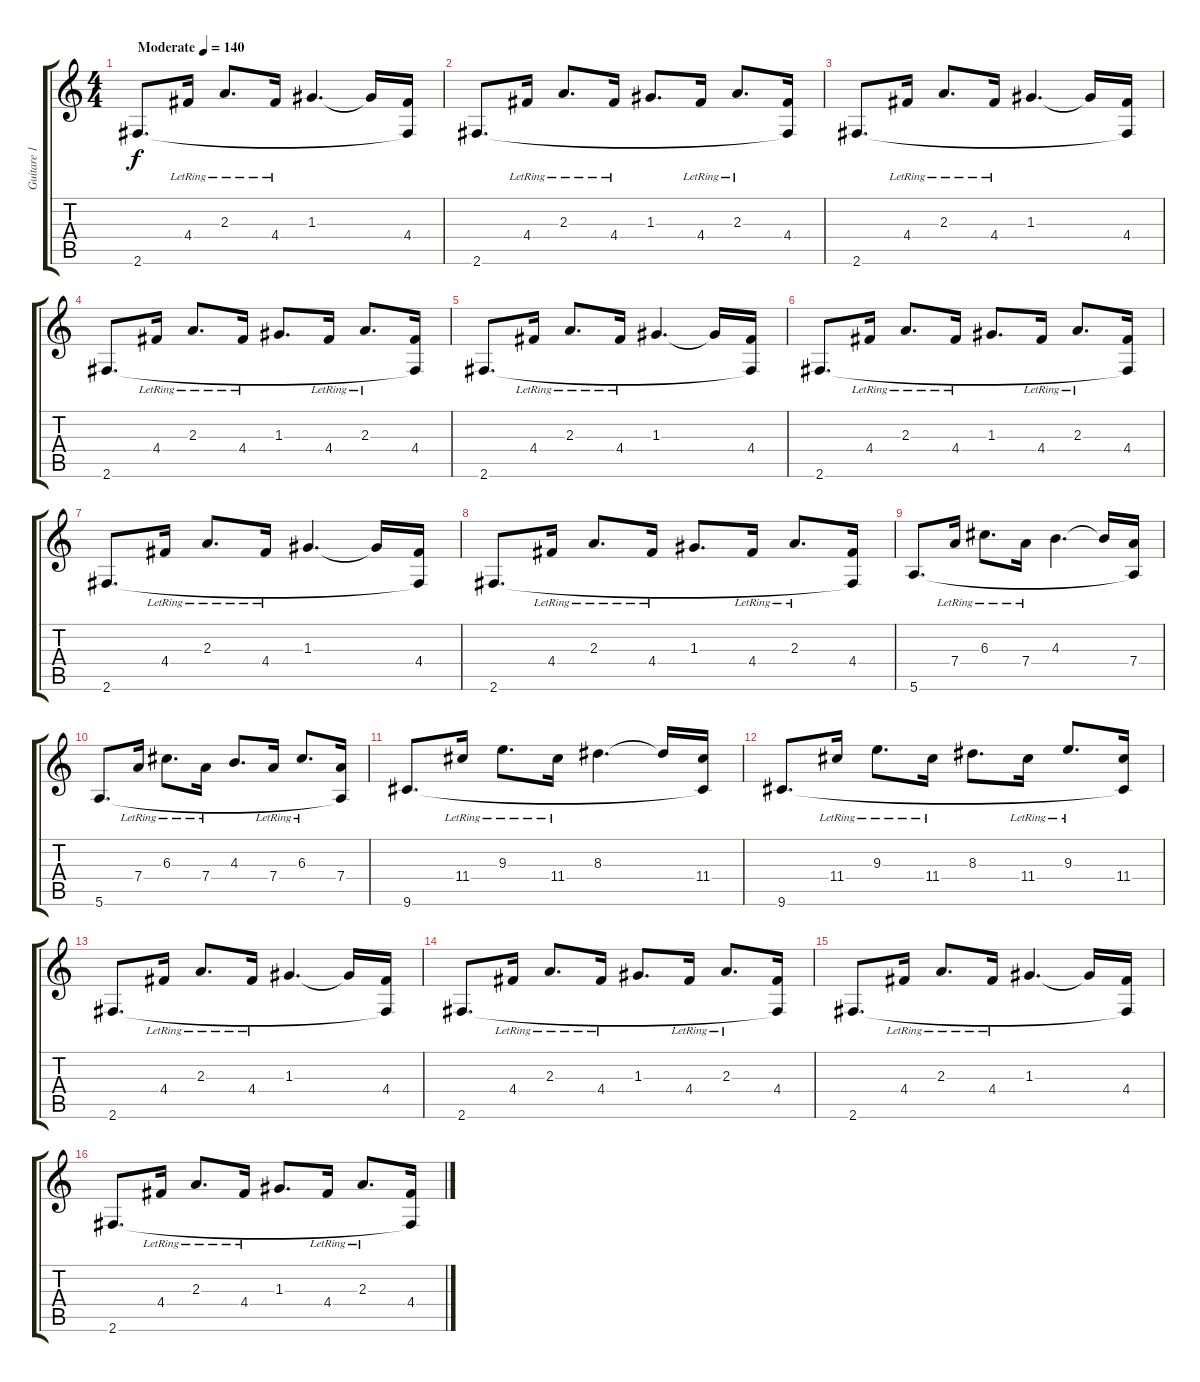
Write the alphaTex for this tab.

\track ("Guitare 1" "Guitare 1") {instrument distortionguitar}
\staff {score tabs}
\tuning (E4 B3 G3 D3 A2 E2) {hide}
\ts (4 4)
\tempo (140 "Moderate")
\clef g2
\ks c
2.6.8{d dy f instrument distortionguitar} 4.4{lr}.16 2.3{lr}.8{d} 4.4{lr}.16 1.3.4{d} 1.3{t}.16 (4.4 2.6{t}).16 |
2.6.8{d} 4.4{lr}.16 2.3{lr}.8{d} 4.4{lr}.16 1.3.8{d} 4.4{lr}.16 2.3{lr}.8{d} (4.4 2.6{t}).16 |
2.6.8{d} 4.4{lr}.16 2.3{lr}.8{d} 4.4{lr}.16 1.3.4{d} 1.3{t}.16 (4.4 2.6{t}).16 |
2.6.8{d} 4.4{lr}.16 2.3{lr}.8{d} 4.4{lr}.16 1.3.8{d} 4.4{lr}.16 2.3{lr}.8{d} (4.4 2.6{t}).16 |
2.6.8{d} 4.4{lr}.16 2.3{lr}.8{d} 4.4{lr}.16 1.3.4{d} 1.3{t}.16 (4.4 2.6{t}).16 |
2.6.8{d} 4.4{lr}.16 2.3{lr}.8{d} 4.4{lr}.16 1.3.8{d} 4.4{lr}.16 2.3{lr}.8{d} (4.4 2.6{t}).16 |
2.6.8{d} 4.4{lr}.16 2.3{lr}.8{d} 4.4{lr}.16 1.3.4{d} 1.3{t}.16 (4.4 2.6{t}).16 |
2.6.8{d} 4.4{lr}.16 2.3{lr}.8{d} 4.4{lr}.16 1.3.8{d} 4.4{lr}.16 2.3{lr}.8{d} (4.4 2.6{t}).16 |
5.6.8{d} 7.4{lr}.16 6.3{lr}.8{d} 7.4{lr}.16 4.3.4{d} 4.3{t}.16 (7.4 5.6{t}).16 |
5.6.8{d} 7.4{lr}.16 6.3{lr}.8{d} 7.4{lr}.16 4.3.8{d} 7.4{lr}.16 6.3{lr}.8{d} (7.4 5.6{t}).16 |
9.6.8{d} 11.4{lr}.16 9.3{lr}.8{d} 11.4{lr}.16 8.3.4{d} 8.3{t}.16 (11.4 9.6{t}).16 |
9.6.8{d} 11.4{lr}.16 9.3{lr}.8{d} 11.4{lr}.16 8.3.8{d} 11.4{lr}.16 9.3{lr}.8{d} (11.4 9.6{t}).16 |
2.6.8{d} 4.4{lr}.16 2.3{lr}.8{d} 4.4{lr}.16 1.3.4{d} 1.3{t}.16 (4.4 2.6{t}).16 |
2.6.8{d} 4.4{lr}.16 2.3{lr}.8{d} 4.4{lr}.16 1.3.8{d} 4.4{lr}.16 2.3{lr}.8{d} (4.4 2.6{t}).16 |
2.6.8{d} 4.4{lr}.16 2.3{lr}.8{d} 4.4{lr}.16 1.3.4{d} 1.3{t}.16 (4.4 2.6{t}).16 |
2.6.8{d} 4.4{lr}.16 2.3{lr}.8{d} 4.4{lr}.16 1.3.8{d} 4.4{lr}.16 2.3{lr}.8{d} (4.4 2.6{t}).16
